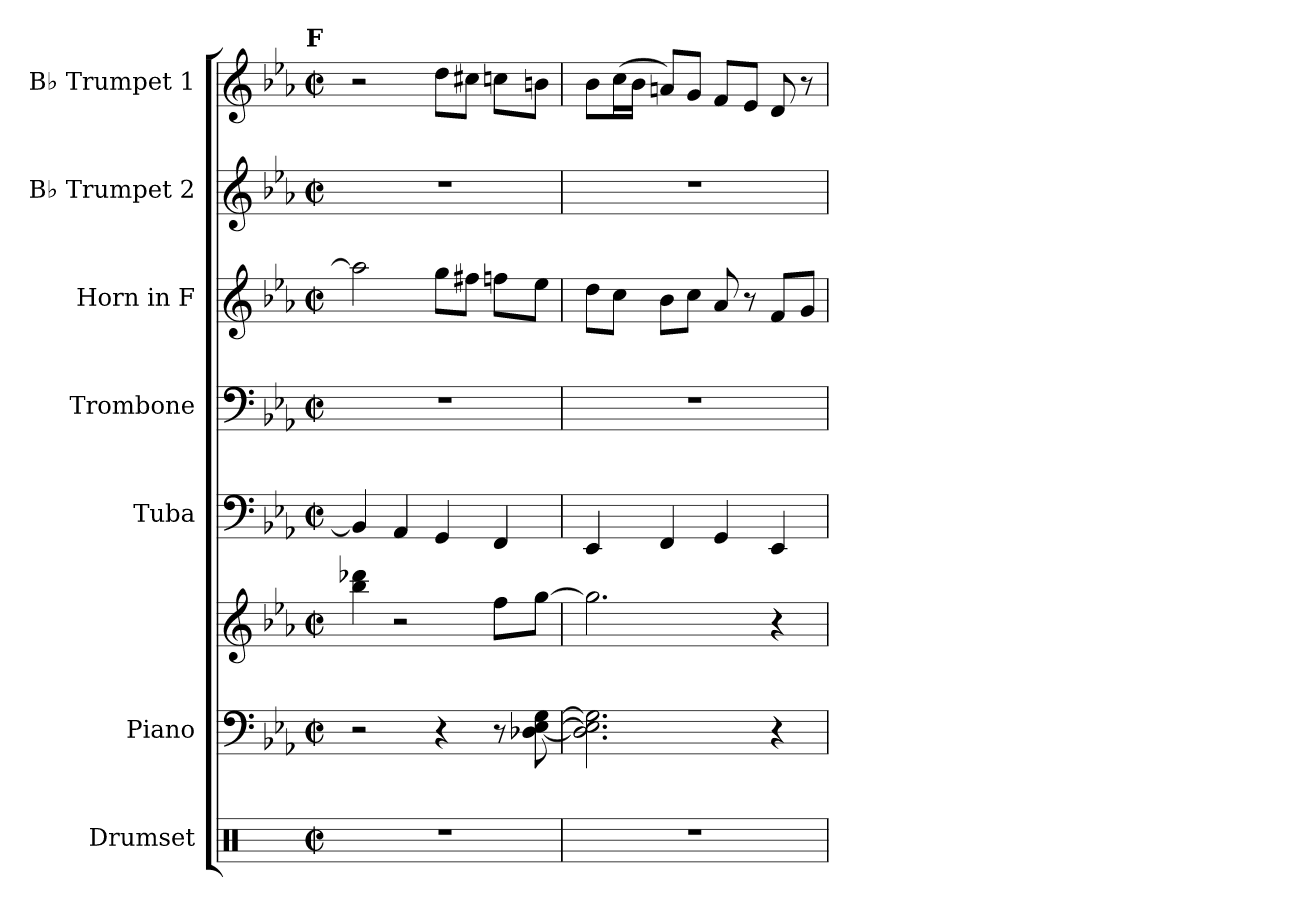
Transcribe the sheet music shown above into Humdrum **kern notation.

**kern	**kern	**kern	**kern	**kern	**kern	**kern	**kern
*part7	*part6	*part6	*part5	*part4	*part3	*part2	*part1
*staff8	*staff7	*staff6	*staff5	*staff4	*staff3	*staff2	*staff1
*I"Drumset	*I"Piano	*	*I"Tuba	*I"Trombone	*I"Horn in F	*I"B♭ Trumpet 2	*I"B♭ Trumpet 1
*I'Drs.	*I'Pno.	*	*I'Tba.	*I'Tbn.	*	*I'B♭ Tpt. 2	*I'B♭ Tpt. 1
*clefX	*clefF4	*clefG2	*clefF4	*clefF4	*clefG2	*clefG2	*clefG2
*	*	*	*	*	*ITrd4c7	*ITrd1c2	*ITrd1c2
*k[]	*k[b-e-a-]	*k[b-e-a-]	*k[b-e-a-]	*k[b-e-a-]	*k[b-e-a-d-]	*k[b-e-a-d-g-]	*k[b-e-a-d-g-]
*M2/2	*M2/2	*M2/2	*M2/2	*M2/2	*M2/2	*M2/2	*M2/2
*met(c|)	*met(c|)	*met(c|)	*met(c|)	*met(c|)	*met(c|)	*met(c|)	*met(c|)
!!LO:REH:place=s1:a:B:enc=none:fs=14:t=F
=99	=99	=99	=99	=99	=99	=99	=99
1r	2r	4bb-\ 4ddd-X\	4BB-/]	1r	2dd-\]	1r	2r
.	.	2r	4AA-/	.	.	.	.
.	4r	.	4GG/	.	8cc\L	.	8cc\L
.	.	.	.	.	8bn\J	.	8bn\J
.	8r	8ff\L	4FF/	.	8b-X\L	.	8b-X\L
.	[8D-X\ [8E-\ [8G\	[8gg\J	.	.	8a-\J	.	8an\J
!!LO:PB:g=z
=100	=100	=100	=100	=100	=100	=100	=100
1r	2.D-\] 2.E-\] 2.G\]	2.gg\]	4EE-/	1r	8g\L	1r	8a-\L
.	.	.	.	.	8f\J	.	(16b-\L
.	.	.	.	.	.	.	16a-\JJ
.	.	.	4FF/	.	8e-\L	.	8gn/L)
.	.	.	.	.	8f\J	.	8f/J
.	.	.	4GG/	.	8d-/	.	8e-/L
.	.	.	.	.	8r	.	8d-/J
.	4r	4r	4EE-/	.	8B-/L	.	8c/
.	.	.	.	.	8c/J	.	8r
=	=	=	=	=	=	=	=
*-	*-	*-	*-	*-	*-	*-	*-
